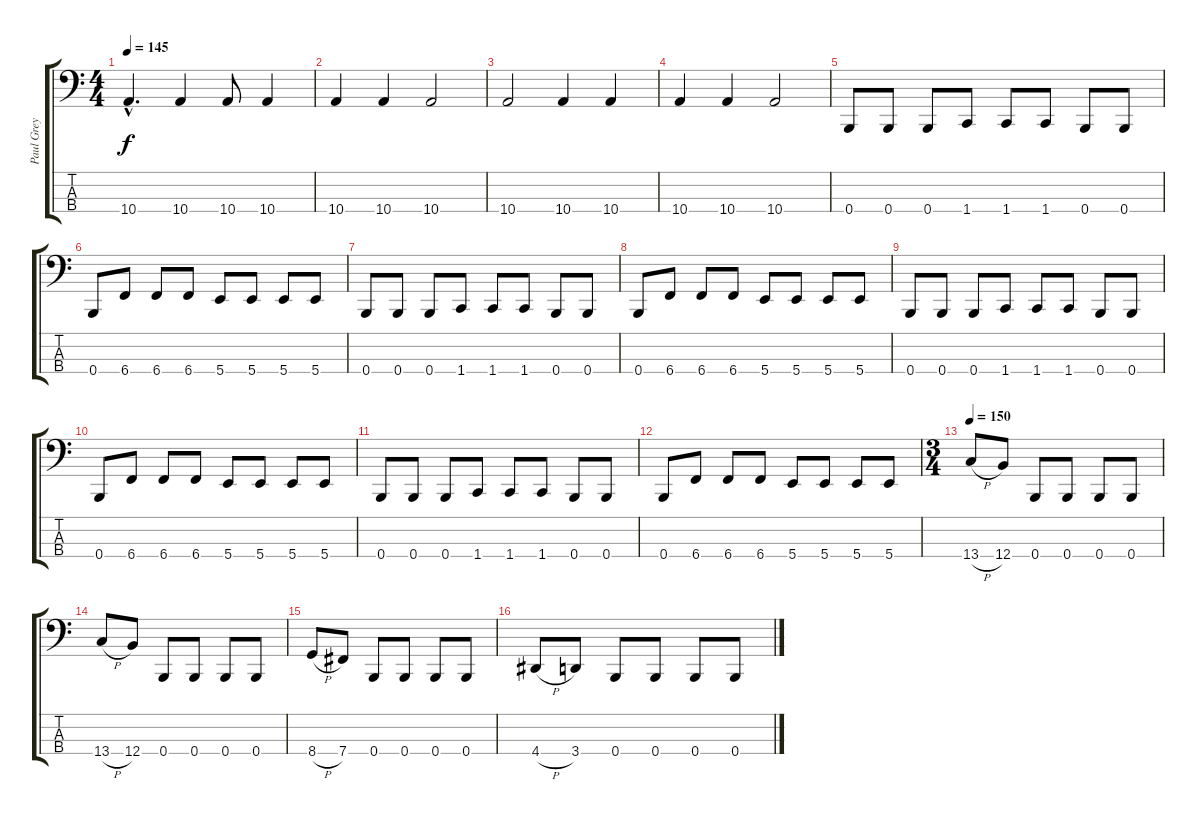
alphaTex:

\track ("Paul Grey" "Paul Grey") {instrument electricbasspick}
\staff {score tabs}
\tuning (E2 B1 Gb1 B0) {hide}
\ts (4 4)
\tempo 145
\clef f4
\ks c
10.4{hac}.4{d dy f} 10.4.4 10.4.8 10.4.4 |
10.4.4 10.4.4 10.4.2 |
10.4.2 10.4.4 10.4.4 |
10.4.4 10.4.4 10.4.2 |
0.4.8 0.4.8 0.4.8 1.4.8 1.4.8 1.4.8 0.4.8 0.4.8 |
0.4.8 6.4.8 6.4.8 6.4.8 5.4.8 5.4.8 5.4.8 5.4.8 |
0.4.8 0.4.8 0.4.8 1.4.8 1.4.8 1.4.8 0.4.8 0.4.8 |
0.4.8 6.4.8 6.4.8 6.4.8 5.4.8 5.4.8 5.4.8 5.4.8 |
0.4.8 0.4.8 0.4.8 1.4.8 1.4.8 1.4.8 0.4.8 0.4.8 |
0.4.8 6.4.8 6.4.8 6.4.8 5.4.8 5.4.8 5.4.8 5.4.8 |
0.4.8 0.4.8 0.4.8 1.4.8 1.4.8 1.4.8 0.4.8 0.4.8 |
0.4.8 6.4.8 6.4.8 6.4.8 5.4.8 5.4.8 5.4.8 5.4.8 |
\ts (3 4)
\tempo 150
13.4{h}.8 12.4.8 0.4.8 0.4.8 0.4.8 0.4.8 |
13.4{h}.8 12.4.8 0.4.8 0.4.8 0.4.8 0.4.8 |
8.4{h}.8 7.4.8 0.4.8 0.4.8 0.4.8 0.4.8 |
4.4{h}.8 3.4.8 0.4.8 0.4.8 0.4.8 0.4.8
